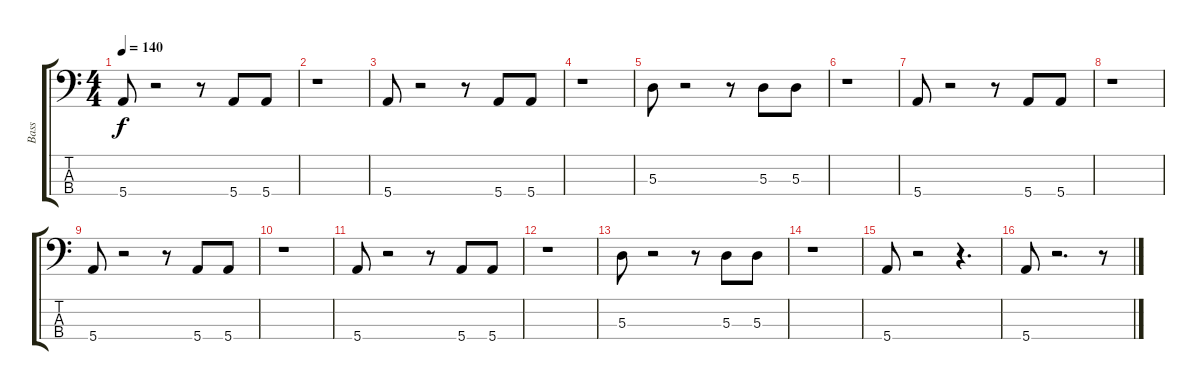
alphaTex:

\track ("Bass" "Bass") {instrument electricbassfinger}
\staff {score tabs}
\tuning (G2 D2 A1 E1) {hide}
\ts (4 4)
\tempo 140
\clef f4
\ks c
5.4.8{dy f} r.2 r.8 5.4.8 5.4.8 |
r.1 |
5.4.8 r.2 r.8 5.4.8 5.4.8 |
r.1 |
5.3.8 r.2 r.8 5.3.8 5.3.8 |
r.1 |
5.4.8 r.2 r.8 5.4.8 5.4.8 |
r.1 |
5.4.8 r.2 r.8 5.4.8 5.4.8 |
r.1 |
5.4.8 r.2 r.8 5.4.8 5.4.8 |
r.1 |
5.3.8 r.2 r.8 5.3.8 5.3.8 |
r.1 |
5.4.8 r.2 r.4{d} |
5.4.8 r.2{d} r.8
